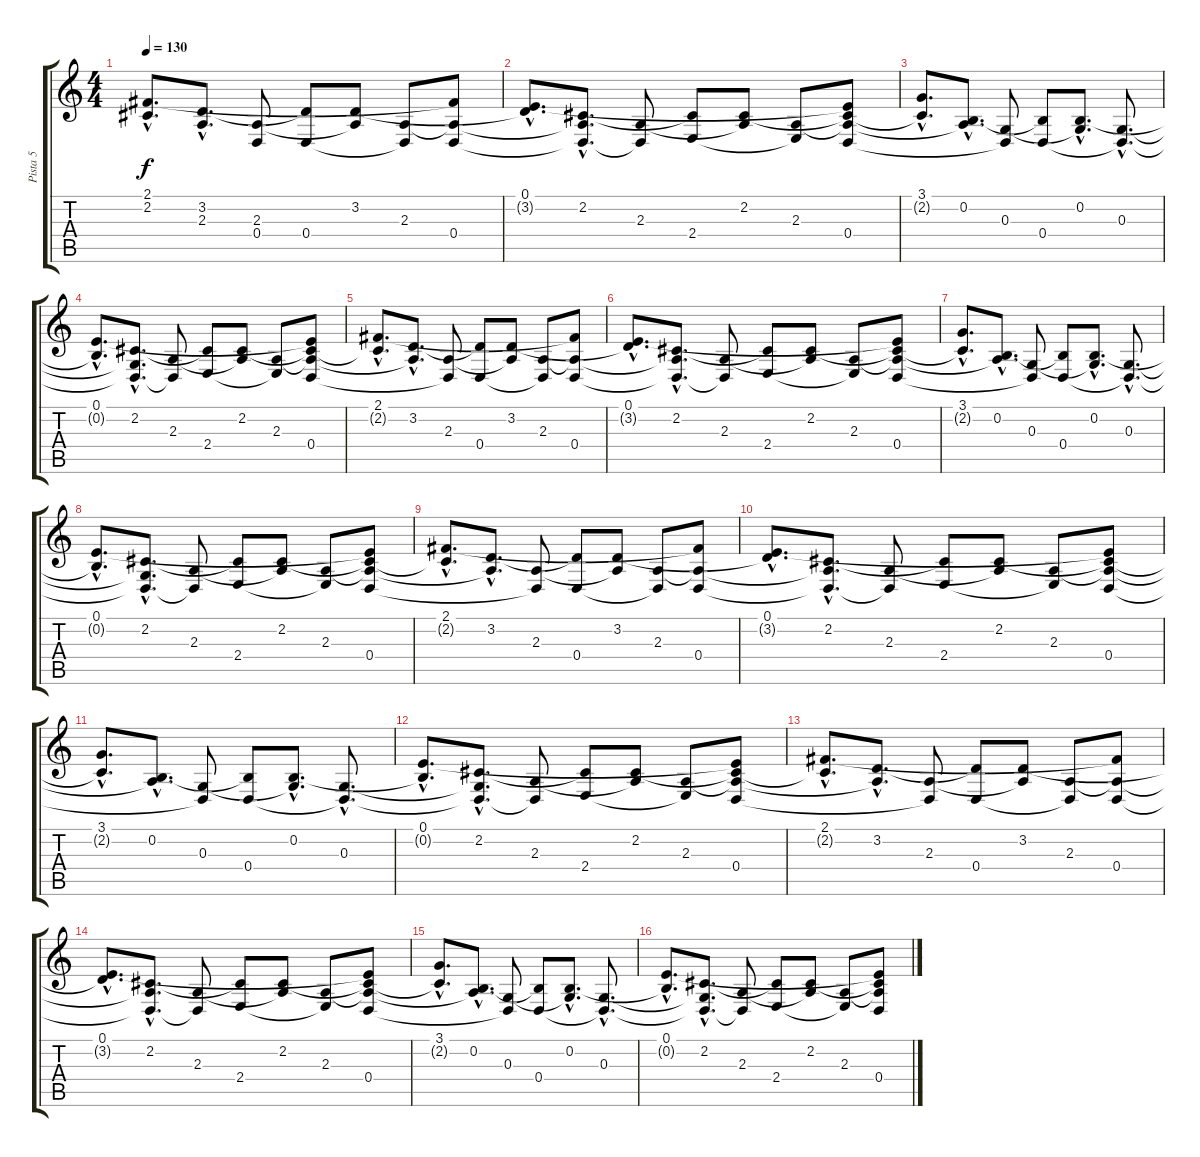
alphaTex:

\track ("Pista 5" "Pista 5") {instrument brightacousticpiano}
\staff {score tabs}
\tuning (E4 B3 G3 D3 A2 E2) {hide}
\ts (4 4)
\tempo 130
\clef g2
\ks c
(2.1{hac} 2.2{hac t}).8{d dy f} (3.2{hac} 2.3{hac t}).8{d} (2.3 0.4{t}).8 (3.2{t} 0.4).8 (3.2 2.3{t}).8 (2.3 0.4{t}).8 (2.1{t} 2.3{t} 0.4).8 |
(0.1{hac} 3.2{hac t}).8{d} (2.2{hac} 2.3{hac t} 0.4{hac t}).8{d} (2.3 0.4{t}).8 (2.2{t} 2.4).8 (2.2 2.3{t}).8 (2.3 2.4{t}).8 (0.1{t} 2.2{t} 2.3{t} 0.4).8 |
(3.1{hac} 2.2{hac t}).8{d} (0.2{hac} 2.3{hac t}).8{d} (0.3 0.4{t}).8 (0.2{t} 0.4).8 (0.2{hac} 0.3{hac t}).8{d} (0.3{hac} 0.4{hac t}).8{d} |
(0.1{hac} 0.2{hac t}).8{d} (2.2{hac} 0.3{hac t} 0.4{hac t}).8{d} (2.3 0.4{t}).8 (2.2{t} 2.4).8 (2.2 2.3{t}).8 (2.3 2.4{t}).8 (0.1{t} 2.2{t} 2.3{t} 0.4).8 |
(2.1{hac} 2.2{hac t}).8{d} (3.2{hac} 2.3{hac t}).8{d} (2.3 0.4{t}).8 (3.2{t} 0.4).8 (3.2 2.3{t}).8 (2.3 0.4{t}).8 (2.1{t} 2.3{t} 0.4).8 |
(0.1{hac} 3.2{hac t}).8{d} (2.2{hac} 2.3{hac t} 0.4{hac t}).8{d} (2.3 0.4{t}).8 (2.2{t} 2.4).8 (2.2 2.3{t}).8 (2.3 2.4{t}).8 (0.1{t} 2.2{t} 2.3{t} 0.4).8 |
(3.1{hac} 2.2{hac t}).8{d} (0.2{hac} 2.3{hac t}).8{d} (0.3 0.4{t}).8 (0.2{t} 0.4).8 (0.2{hac} 0.3{hac t}).8{d} (0.3{hac} 0.4{hac t}).8{d} |
(0.1{hac} 0.2{hac t}).8{d} (2.2{hac} 0.3{hac t} 0.4{hac t}).8{d} (2.3 0.4{t}).8 (2.2{t} 2.4).8 (2.2 2.3{t}).8 (2.3 2.4{t}).8 (0.1{t} 2.2{t} 2.3{t} 0.4).8 |
(2.1{hac} 2.2{hac t}).8{d} (3.2{hac} 2.3{hac t}).8{d} (2.3 0.4{t}).8 (3.2{t} 0.4).8 (3.2 2.3{t}).8 (2.3 0.4{t}).8 (2.1{t} 2.3{t} 0.4).8 |
(0.1{hac} 3.2{hac t}).8{d} (2.2{hac} 2.3{hac t} 0.4{hac t}).8{d} (2.3 0.4{t}).8 (2.2{t} 2.4).8 (2.2 2.3{t}).8 (2.3 2.4{t}).8 (0.1{t} 2.2{t} 2.3{t} 0.4).8 |
(3.1{hac} 2.2{hac t}).8{d} (0.2{hac} 2.3{hac t}).8{d} (0.3 0.4{t}).8 (0.2{t} 0.4).8 (0.2{hac} 0.3{hac t}).8{d} (0.3{hac} 0.4{hac t}).8{d} |
(0.1{hac} 0.2{hac t}).8{d} (2.2{hac} 0.3{hac t} 0.4{hac t}).8{d} (2.3 0.4{t}).8 (2.2{t} 2.4).8 (2.2 2.3{t}).8 (2.3 2.4{t}).8 (0.1{t} 2.2{t} 2.3{t} 0.4).8 |
(2.1{hac} 2.2{hac t}).8{d} (3.2{hac} 2.3{hac t}).8{d} (2.3 0.4{t}).8 (3.2{t} 0.4).8 (3.2 2.3{t}).8 (2.3 0.4{t}).8 (2.1{t} 2.3{t} 0.4).8 |
(0.1{hac} 3.2{hac t}).8{d} (2.2{hac} 2.3{hac t} 0.4{hac t}).8{d} (2.3 0.4{t}).8 (2.2{t} 2.4).8 (2.2 2.3{t}).8 (2.3 2.4{t}).8 (0.1{t} 2.2{t} 2.3{t} 0.4).8 |
(3.1{hac} 2.2{hac t}).8{d} (0.2{hac} 2.3{hac t}).8{d} (0.3 0.4{t}).8 (0.2{t} 0.4).8 (0.2{hac} 0.3{hac t}).8{d} (0.3{hac} 0.4{hac t}).8{d} |
(0.1{hac} 0.2{hac t}).8{d} (2.2{hac} 0.3{hac t} 0.4{hac t}).8{d} (2.3 0.4{t}).8 (2.2{t} 2.4).8 (2.2 2.3{t}).8 (2.3 2.4{t}).8 (0.1{t} 2.2{t} 2.3{t} 0.4).8
